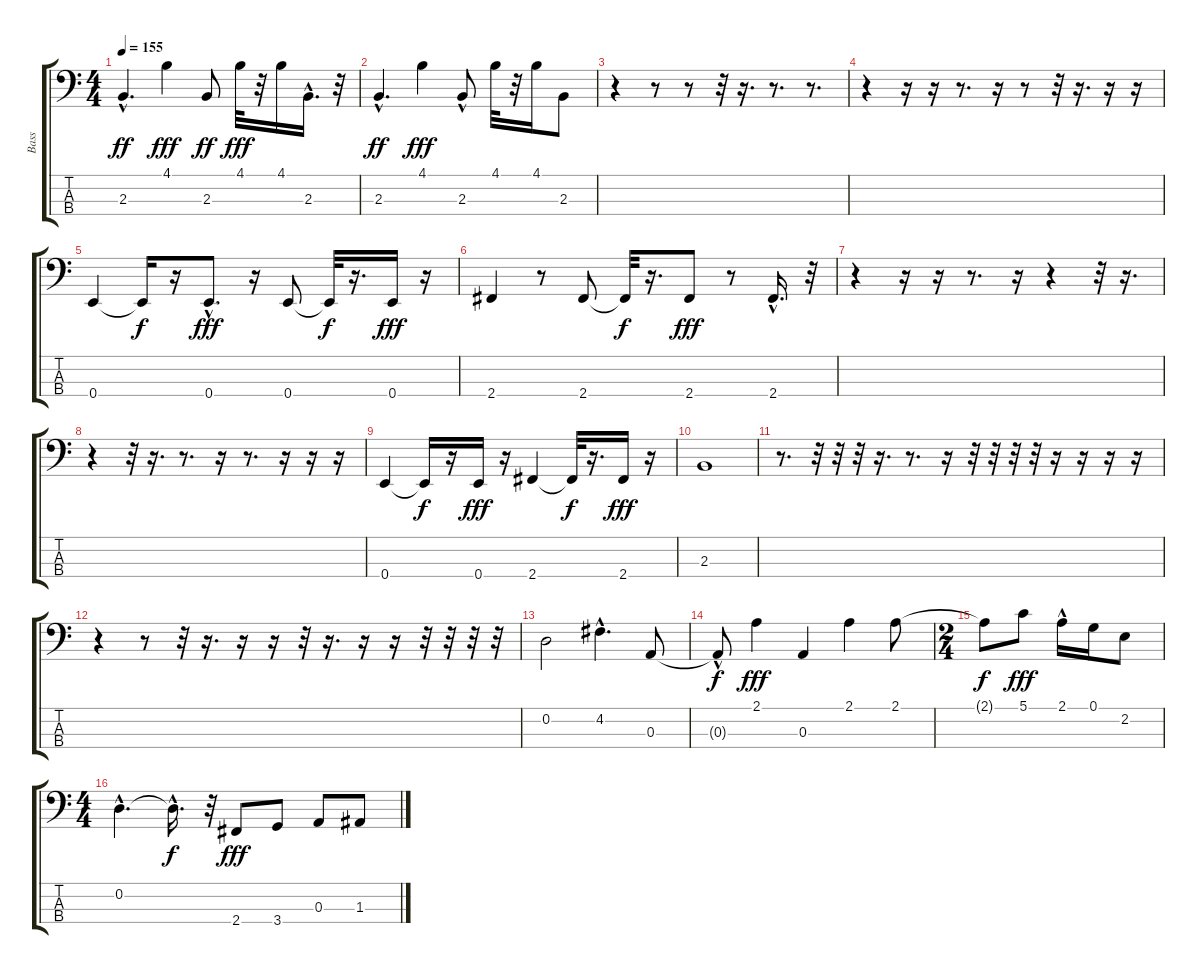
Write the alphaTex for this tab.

\track ("Bass                " "Bass      ") {instrument fretlessbass}
\staff {score tabs}
\tuning (G2 D2 A1 E1) {hide}
\ts (4 4)
\tempo 155
\clef f4
\ks c
2.3{hac}.4{d dy ff} 4.1.4{dy fff} 2.3.8{dy ff} 4.1.32{dy fff} r.32 4.1.16 2.3{hac}.16{d} r.32 |
2.3{hac}.4{d dy ff} 4.1.4{dy fff} 2.3{hac}.8 4.1.32 r.32 4.1.16 2.3.8 |
r.4{instrument electricbassfinger} r.8 r.8 r.32 r.16{d} r.8{d} r.8{d} |
r.4 r.16 r.16 r.8{d} r.16 r.8 r.32 r.16{d} r.16 r.16 |
0.4.4 0.4{t}.16{dy f} r.16 0.4{hac}.8{d dy fff} r.16 0.4.8 0.4{t}.32{dy f} r.16{d} 0.4.16{dy fff} r.16 |
2.4.4 r.8 2.4.8 2.4{t}.32{dy f} r.16{d} 2.4.8{dy fff} r.8 2.4{hac}.16{d} r.32 |
r.4 r.16 r.16 r.8{d} r.16 r.4 r.32 r.16{d} |
r.4 r.32 r.16{d} r.8{d} r.16 r.8{d} r.16 r.16 r.16 |
0.4.4 0.4{t}.16{dy f} r.16 0.4.16{dy fff} r.16 2.4.4 2.4{t}.32{dy f} r.16{d} 2.4.16{dy fff} r.16 |
2.3.1 |
r.8{d} r.32 r.32 r.32 r.16{d} r.8{d} r.16 r.32 r.32 r.32 r.32 r.16 r.16 r.16 r.16 |
r.4 r.8 r.32 r.16{d} r.16 r.16 r.32 r.16{d} r.16 r.16 r.32 r.32 r.32 r.32 |
0.2.2 4.2{hac}.4{d} 0.3.8 |
0.3{hac t}.8{dy f} 2.1.4{dy fff} 0.3.4 2.1.4 2.1.8 |
\ts (2 4)
2.1{t}.8{dy f} 5.1.8{dy fff} 2.1{hac}.16 0.1.16 2.2.8 |
\ts (4 4)
0.2{hac}.4{d} 0.2{hac t}.16{d dy f} r.32 2.4.8{dy fff} 3.4.8 0.3.8 1.3.8
